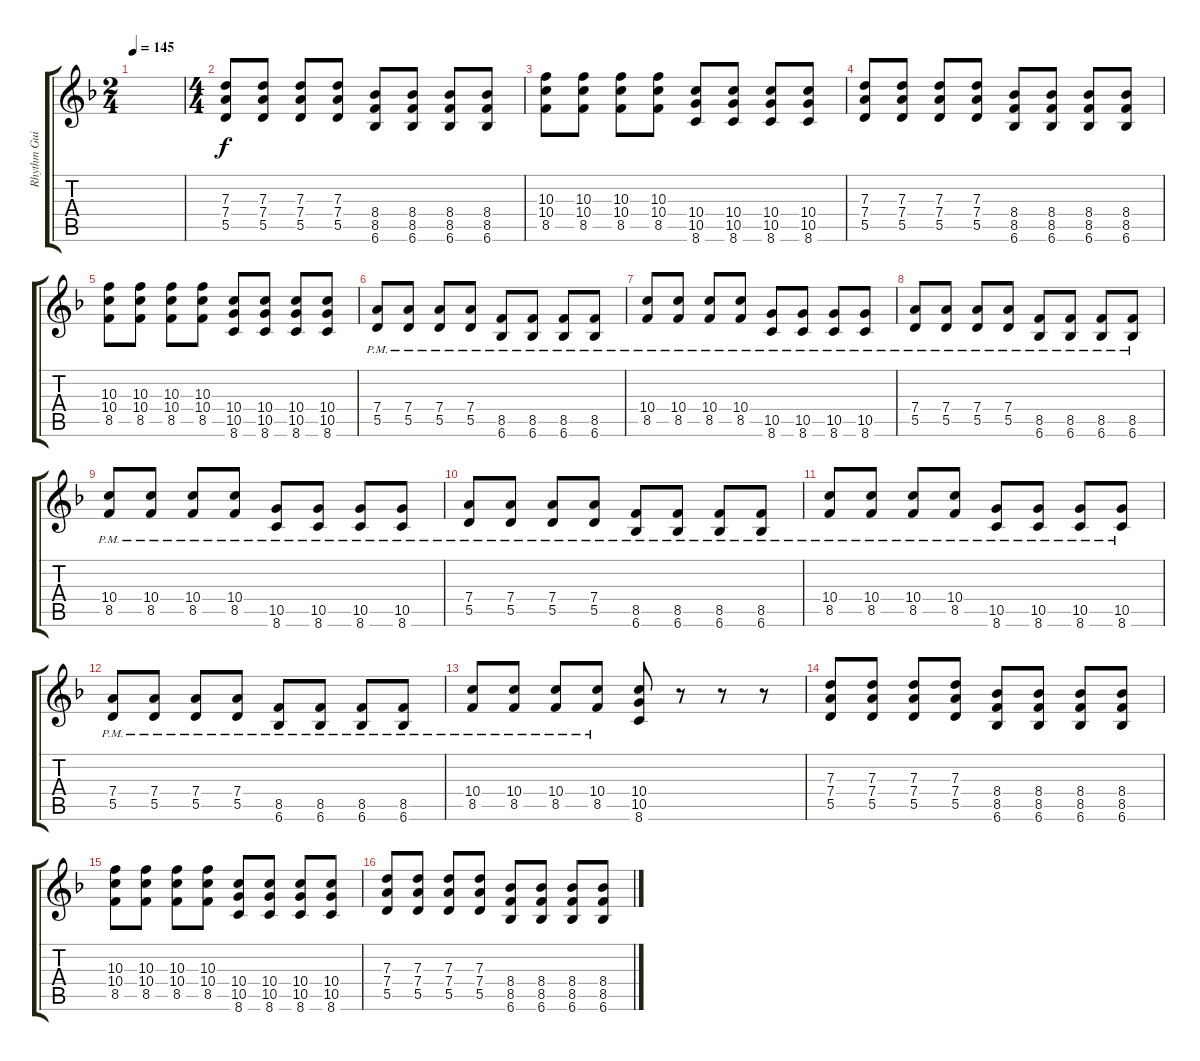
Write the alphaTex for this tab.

\track ("Rhythm Guitar (Dexter)" "Rhythm Gui") {instrument distortionguitar}
\staff {score tabs}
\tuning (E4 B3 G3 D3 A2 E2) {hide}
\ts (2 4)
\tempo 145
\clef g2
\ks f
|
\ts (4 4)
(7.3 7.4 5.5).8 (7.3 7.4 5.5).8 (7.3 7.4 5.5).8 (7.3 7.4 5.5).8 (8.4 8.5 6.6).8 (8.4 8.5 6.6).8 (8.4 8.5 6.6).8 (8.4 8.5 6.6).8 |
(10.3 10.4 8.5).8 (10.3 10.4 8.5).8 (10.3 10.4 8.5).8 (10.3 10.4 8.5).8 (10.4 10.5 8.6).8 (10.4 10.5 8.6).8 (10.4 10.5 8.6).8 (10.4 10.5 8.6).8 |
(7.3 7.4 5.5).8 (7.3 7.4 5.5).8 (7.3 7.4 5.5).8 (7.3 7.4 5.5).8 (8.4 8.5 6.6).8 (8.4 8.5 6.6).8 (8.4 8.5 6.6).8 (8.4 8.5 6.6).8 |
(10.3 10.4 8.5).8 (10.3 10.4 8.5).8 (10.3 10.4 8.5).8 (10.3 10.4 8.5).8 (10.4 10.5 8.6).8 (10.4 10.5 8.6).8 (10.4 10.5 8.6).8 (10.4 10.5 8.6).8 |
(7.4{pm} 5.5{pm}).8 (7.4{pm} 5.5{pm}).8 (7.4{pm} 5.5{pm}).8 (7.4{pm} 5.5{pm}).8 (8.5{pm} 6.6{pm}).8 (8.5{pm} 6.6{pm}).8 (8.5{pm} 6.6{pm}).8 (8.5{pm} 6.6{pm}).8 |
(10.4{pm} 8.5{pm}).8 (10.4{pm} 8.5{pm}).8 (10.4{pm} 8.5{pm}).8 (10.4{pm} 8.5{pm}).8 (10.5{pm} 8.6{pm}).8 (10.5{pm} 8.6{pm}).8 (10.5{pm} 8.6{pm}).8 (10.5{pm} 8.6{pm}).8 |
(7.4{pm} 5.5{pm}).8 (7.4{pm} 5.5{pm}).8 (7.4{pm} 5.5{pm}).8 (7.4{pm} 5.5{pm}).8 (8.5{pm} 6.6{pm}).8 (8.5{pm} 6.6{pm}).8 (8.5{pm} 6.6{pm}).8 (8.5{pm} 6.6{pm}).8 |
(10.4{pm} 8.5{pm}).8 (10.4{pm} 8.5{pm}).8 (10.4{pm} 8.5{pm}).8 (10.4{pm} 8.5{pm}).8 (10.5{pm} 8.6{pm}).8 (10.5{pm} 8.6{pm}).8 (10.5{pm} 8.6{pm}).8 (10.5{pm} 8.6{pm}).8 |
(7.4{pm} 5.5{pm}).8 (7.4{pm} 5.5{pm}).8 (7.4{pm} 5.5{pm}).8 (7.4{pm} 5.5{pm}).8 (8.5{pm} 6.6{pm}).8 (8.5{pm} 6.6{pm}).8 (8.5{pm} 6.6{pm}).8 (8.5{pm} 6.6{pm}).8 |
(10.4{pm} 8.5{pm}).8 (10.4{pm} 8.5{pm}).8 (10.4{pm} 8.5{pm}).8 (10.4{pm} 8.5{pm}).8 (10.5{pm} 8.6{pm}).8 (10.5{pm} 8.6{pm}).8 (10.5{pm} 8.6{pm}).8 (10.5{pm} 8.6{pm}).8 |
(7.4{pm} 5.5{pm}).8 (7.4{pm} 5.5{pm}).8 (7.4{pm} 5.5{pm}).8 (7.4{pm} 5.5{pm}).8 (8.5{pm} 6.6{pm}).8 (8.5{pm} 6.6{pm}).8 (8.5{pm} 6.6{pm}).8 (8.5{pm} 6.6{pm}).8 |
(10.4{pm} 8.5{pm}).8 (10.4{pm} 8.5{pm}).8 (10.4{pm} 8.5{pm}).8 (10.4{pm} 8.5{pm}).8 (10.4 10.5 8.6).8 r.8 r.8 r.8 |
(7.3 7.4 5.5).8 (7.3 7.4 5.5).8 (7.3 7.4 5.5).8 (7.3 7.4 5.5).8 (8.4 8.5 6.6).8 (8.4 8.5 6.6).8 (8.4 8.5 6.6).8 (8.4 8.5 6.6).8 |
(10.3 10.4 8.5).8 (10.3 10.4 8.5).8 (10.3 10.4 8.5).8 (10.3 10.4 8.5).8 (10.4 10.5 8.6).8 (10.4 10.5 8.6).8 (10.4 10.5 8.6).8 (10.4 10.5 8.6).8 |
(7.3 7.4 5.5).8 (7.3 7.4 5.5).8 (7.3 7.4 5.5).8 (7.3 7.4 5.5).8 (8.4 8.5 6.6).8 (8.4 8.5 6.6).8 (8.4 8.5 6.6).8 (8.4 8.5 6.6).8
